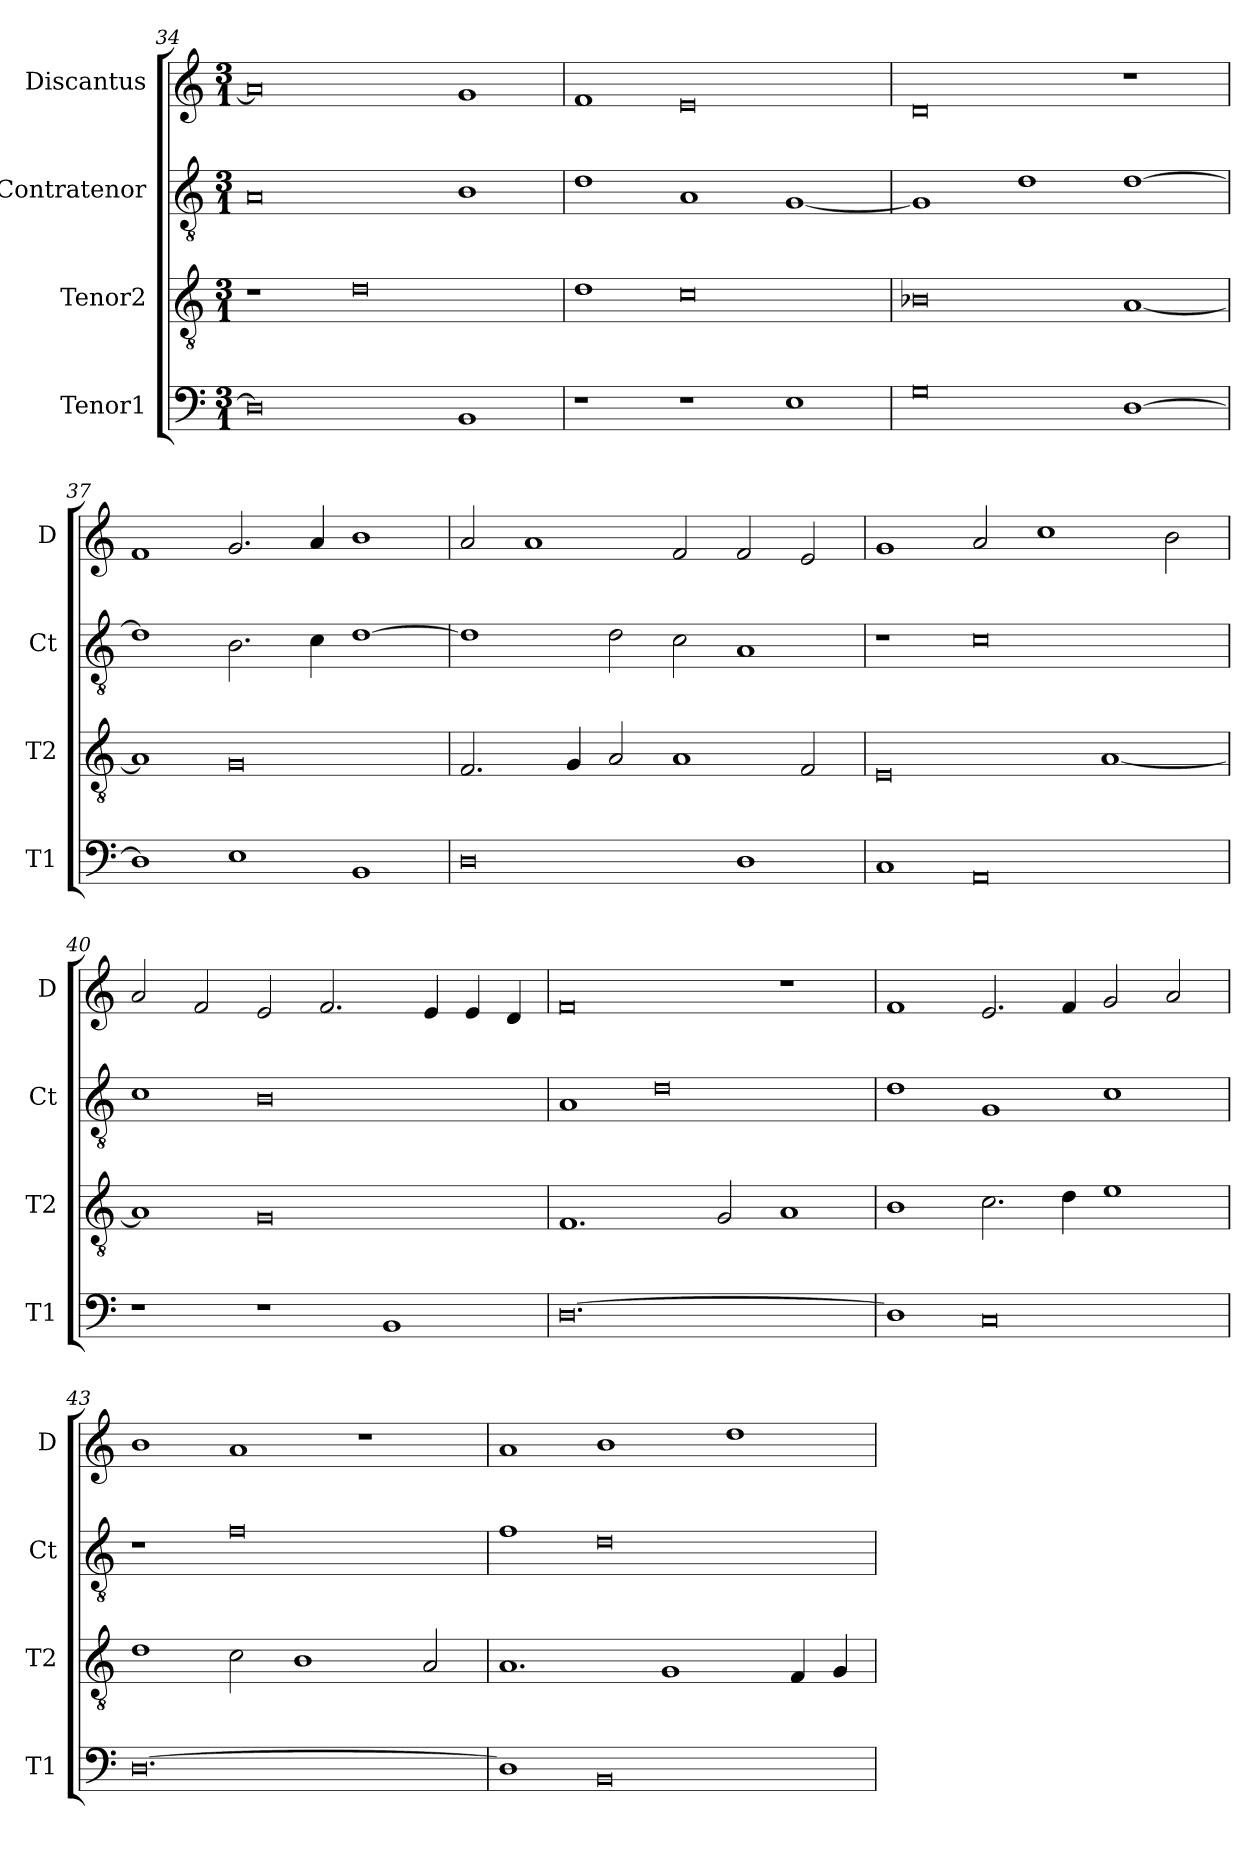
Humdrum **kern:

**kern	**kern	**kern	**kern
*part4	*part3	*part2	*part1
*staff4	*staff3	*staff2	*staff1
*I"Tenor1	*I"Tenor2	*I"Contratenor	*I"Discantus
*I'T1	*I'T2	*I'Ct	*I'D
*clefF4	*clefGv2	*clefGv2	*clefG2
*k[]	*k[]	*k[]	*k[]
*M3/1	*M3/1	*M3/1	*M3/1
=34	=34	=34	=34
0D]	1r	0A	0a]
.	0d	.	.
1BB	.	1B	1g
=35	=35	=35	=35
1r	1d	1d	1f
1r	0c	1A	0e
1E	.	[1G	.
=36	=36	=36	=36
0G	0B-X	1G]	0d
.	.	1d	.
[1D	[1A	[1d	1r
=37	=37	=37	=37
1D]	1A]	1d]	1f
1E	0G	2.B\	2.g/
.	.	4c\	4a/
1BB	.	[1d	1b
=38	=38	=38	=38
0D	2.F/	1d]	2a/
.	.	.	1a
.	4G/	.	.
.	2A/	2d\	.
.	1A	2c\	2f/
1D	.	1A	2f/
.	2F/	.	2e/
=39	=39	=39	=39
1C	0E	1r	1g
0AA	.	0c	2a/
.	.	.	1cc
.	[1A	.	.
.	.	.	2b\
=40	=40	=40	=40
1r	1A]	1c	2a/
.	.	.	2f/
1r	0G	0B	2e/
.	.	.	2.f/
1BB	.	.	.
.	.	.	4e/
.	.	.	4e/
.	.	.	4d/
=41	=41	=41	=41
[0.D	1.F	1A	0f
.	.	0d	.
.	2G/	.	.
.	1A	.	1r
=42	=42	=42	=42
1D]	1B	1d	1f
0C	2.c\	1G	2.e/
.	4d\	.	4f/
.	1e	1c	2g/
.	.	.	2a/
=43	=43	=43	=43
[0.D	1d	1r	1b
.	2c\	0f	1a
.	1B	.	.
.	.	.	1r
.	2A/	.	.
=44	=44	=44	=44
1D]	1.A	1f	1a
0BB	.	0d	1b
.	1G	.	.
.	.	.	1dd
.	4F/	.	.
.	4G/	.	.
=	=	=	=
*-	*-	*-	*-
